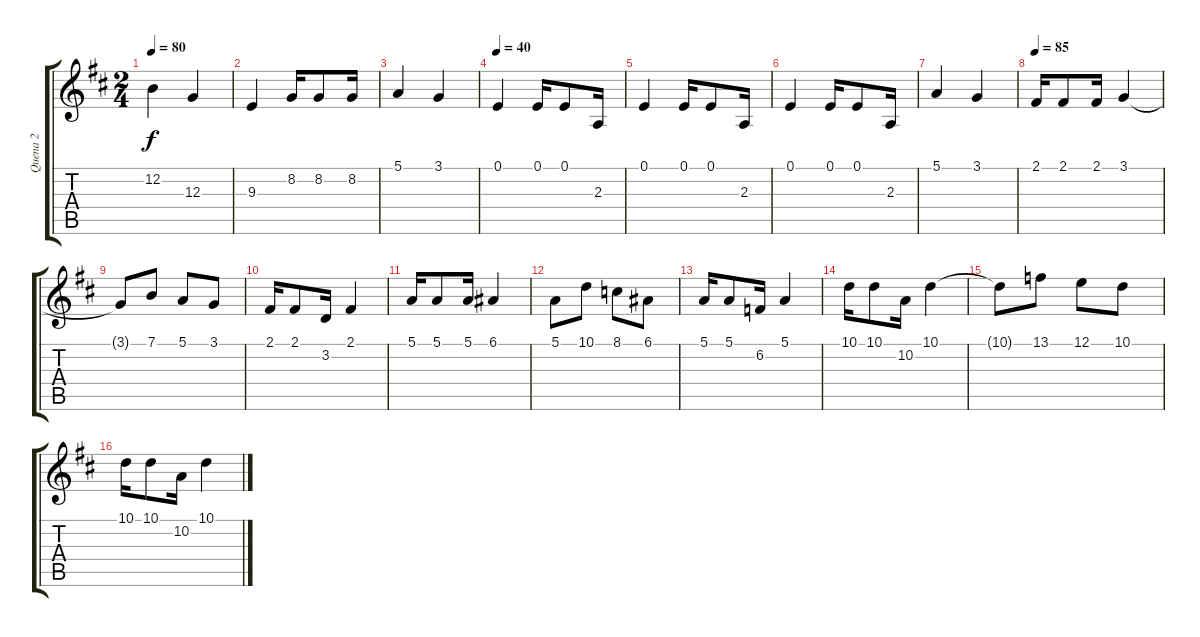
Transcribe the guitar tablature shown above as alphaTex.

\track ("Quena 2" "Quena 2") {instrument piccolo}
\staff {score tabs}
\tuning (E4 B3 G3 D3 A2 E2) {hide}
\ts (2 4)
\tempo 80
\clef g2
\ks d
12.2.4{dy f} 12.3.4 |
9.3.4 8.2.16 8.2.8 8.2.16 |
5.1.4 3.1.4 |
\tempo 40
0.1.4 0.1.16 0.1.8 2.3.16 |
0.1.4 0.1.16 0.1.8 2.3.16 |
0.1.4 0.1.16 0.1.8 2.3.16 |
5.1.4 3.1.4 |
\tempo 85
2.1.16 2.1.8 2.1.16 3.1.4 |
3.1{t}.8 7.1.8 5.1.8 3.1.8 |
2.1.16 2.1.8 3.2.16 2.1.4 |
5.1.16 5.1.8 5.1.16 6.1.4 |
5.1.8 10.1.8 8.1.8 6.1.8 |
5.1.16 5.1.8 6.2.16 5.1.4 |
10.1.16 10.1.8 10.2.16 10.1.4 |
10.1{t}.8 13.1.8 12.1.8 10.1.8 |
10.1.16 10.1.8 10.2.16 10.1.4
